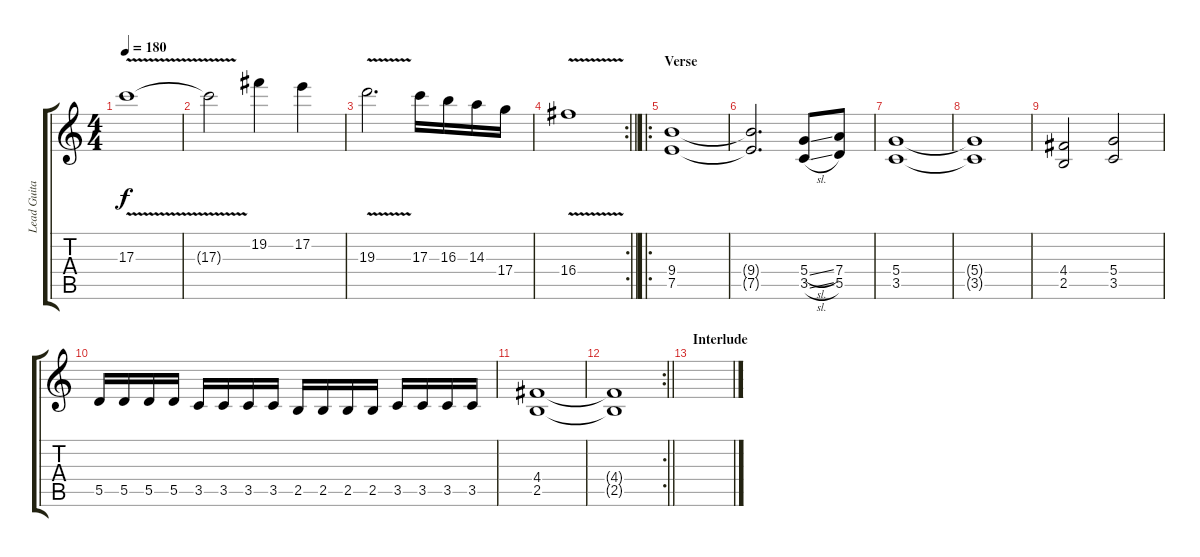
\track ("Lead Guitar" "Lead Guita") {instrument distortionguitar}
\staff {score tabs}
\tuning (E4 B3 G3 D3 A2 E2) {hide}
\ts (4 4)
\tempo 180
\clef g2
\ks c
17.3{v}.1{dy f} |
17.3{t}.2 19.2.4 17.2.4 |
19.3{v}.2{d} 17.3.16 16.3.16 14.3.16 17.4.16 |
\rc 2
\barLineRight lightlight
16.4{v}.1 |
\ro
\section ("" "Verse")
(9.4 7.5).1 |
(9.4{t} 7.5{t}).2{d} (5.4{sl} 3.5{sl}).8 (7.4 5.5).8 |
(5.4 3.5).1 |
(5.4{t} 3.5{t}).1 |
(4.4 2.5).2 (5.4 3.5).2 |
5.5.16 5.5.16 5.5.16 5.5.16 3.5.16 3.5.16 3.5.16 3.5.16 2.5.16 2.5.16 2.5.16 2.5.16 3.5.16 3.5.16 3.5.16 3.5.16 |
(4.4 2.5).1 |
\rc 2
\barLineRight lightlight
(4.4{t} 2.5{t}).1 |
\section ("" "Interlude")
